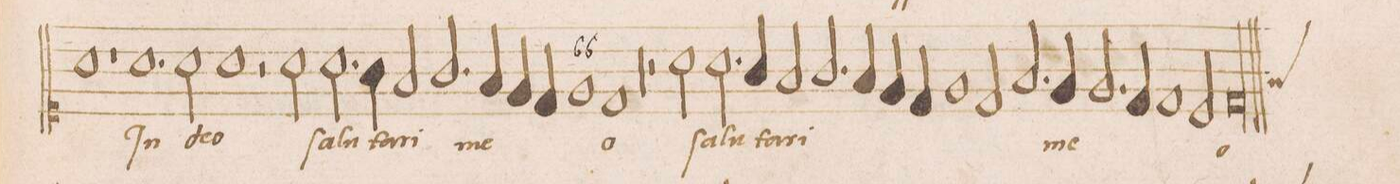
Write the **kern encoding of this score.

**kern	**text
*I"DISCANTVS	*
*clefC1	*
*k[]	*
*met(c|)	*
*M2/1	*
1a	-us
*	*Xij
1r	.
=30	=30
1.a	in
2a\	de-
=31	=31
1a	-o
2r	.
2a\	Sa-
=32	=32
2.a\	-lu-
4g\	-ta-
2f/	-ri
2.g/	me
=33	=33
4f/	me-
4e/	.
4d/	.
1e	.
=34	=34
1d	-o
1r	.
=35	=35
0r	.
=36	=36
1r	.
2r	.
2a\	ſa-
=37	=37
2.a\	-lu-
4g/	-ta-
2f/	-ri
2.g/	.
=38	=38
4f/	.
4e/	.
4d/	.
1e	.
=39	=39
2d/	.
2.f/	me-
4e/	.
2.e/	.
=40	=40
4d/	.
1d	.
2c/	.
=41	=41
*custos:f	*
0d	-o
==42	==42
*M2/1	*
*met(c|)	*
*-	*-
